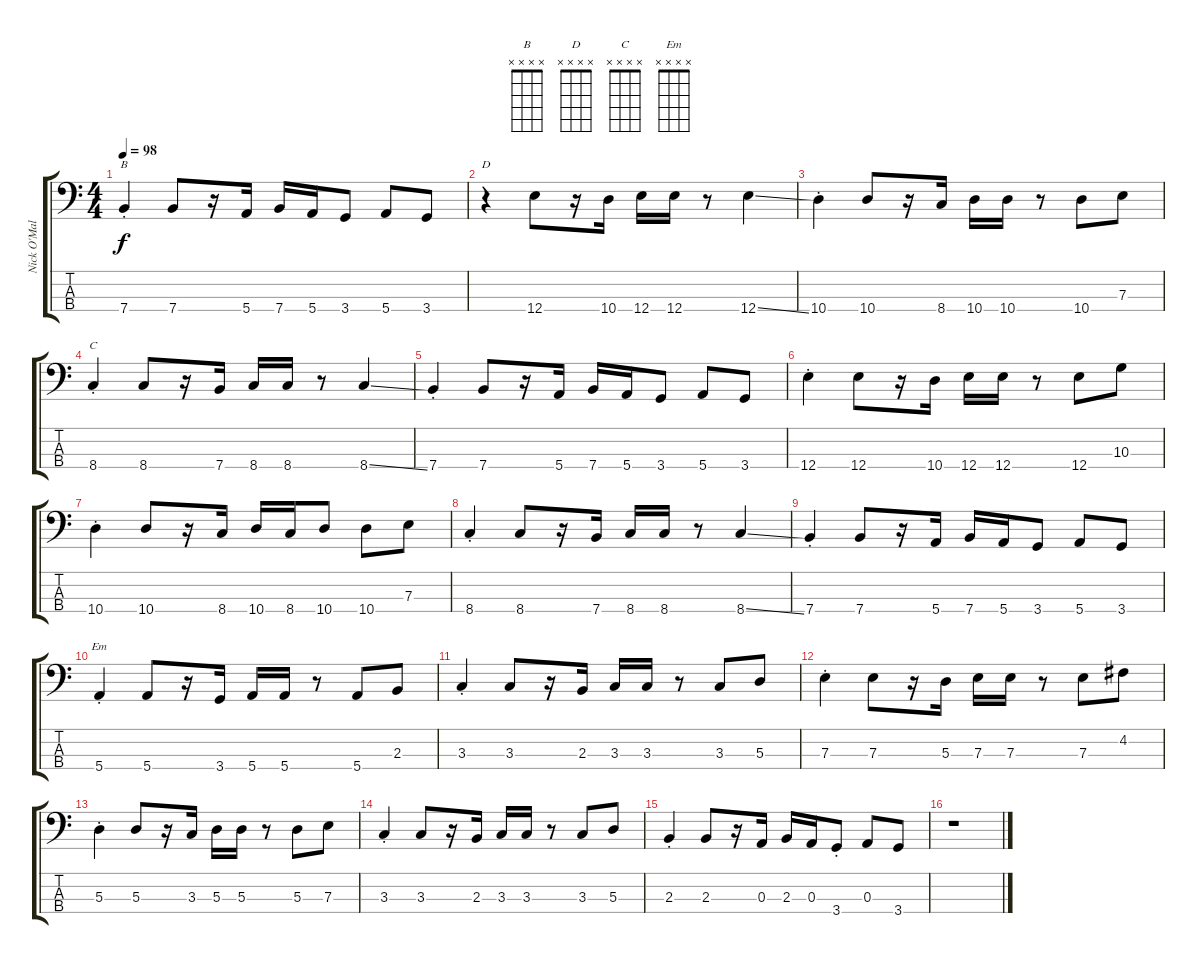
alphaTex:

\track ("Nick O'Malley" "Nick O'Mal") {instrument electricbassfinger}
\staff {score tabs}
\tuning (G2 D2 A1 E1) {hide}
\chord ("B" x x x x) {firstfret 0}
\chord ("D" x x x x) {firstfret 0}
\chord ("C" x x x x) {firstfret 0}
\chord ("Em" x x x x) {firstfret 0}
\ts (4 4)
\tempo 98
\clef f4
\ks c
7.4{st}.4{ch "B" dy f} 7.4.8 r.16 5.4.16 7.4.16 5.4.16 3.4.8 5.4.8 3.4.8 |
r.4{ch "D"} 12.4.8 r.16 10.4.16 12.4.16 12.4.16 r.8 12.4{ss}.4 |
10.4{st}.4 10.4.8 r.16 8.4.16 10.4.16 10.4.16 r.8 10.4.8 7.3.8 |
8.4{st}.4{ch "C"} 8.4.8 r.16 7.4.16 8.4.16 8.4.16 r.8 8.4{ss}.4 |
7.4{st}.4 7.4.8 r.16 5.4.16 7.4.16 5.4.16 3.4.8 5.4.8 3.4.8 |
12.4{st}.4 12.4.8 r.16 10.4.16 12.4.16 12.4.16 r.8 12.4.8 10.3.8 |
10.4{st}.4 10.4.8 r.16 8.4.16 10.4.16 8.4.16 10.4.8 10.4.8 7.3.8 |
8.4{st}.4 8.4.8 r.16 7.4.16 8.4.16 8.4.16 r.8 8.4{ss}.4 |
7.4{st}.4 7.4.8 r.16 5.4.16 7.4.16 5.4.16 3.4.8 5.4.8 3.4.8 |
5.4{st}.4{ch "Em"} 5.4.8 r.16 3.4.16 5.4.16 5.4.16 r.8 5.4.8 2.3.8 |
3.3{st}.4 3.3.8 r.16 2.3.16 3.3.16 3.3.16 r.8 3.3.8 5.3.8 |
7.3{st}.4 7.3.8 r.16 5.3.16 7.3.16 7.3.16 r.8 7.3.8 4.2.8 |
5.3{st}.4 5.3.8 r.16 3.3.16 5.3.16 5.3.16 r.8 5.3.8 7.3.8 |
3.3{st}.4 3.3.8 r.16 2.3.16 3.3.16 3.3.16 r.8 3.3.8 5.3.8 |
2.3{st}.4 2.3.8 r.16 0.3.16 2.3.16 0.3.16 3.4{st}.8 0.3.8 3.4.8 |
r.1
